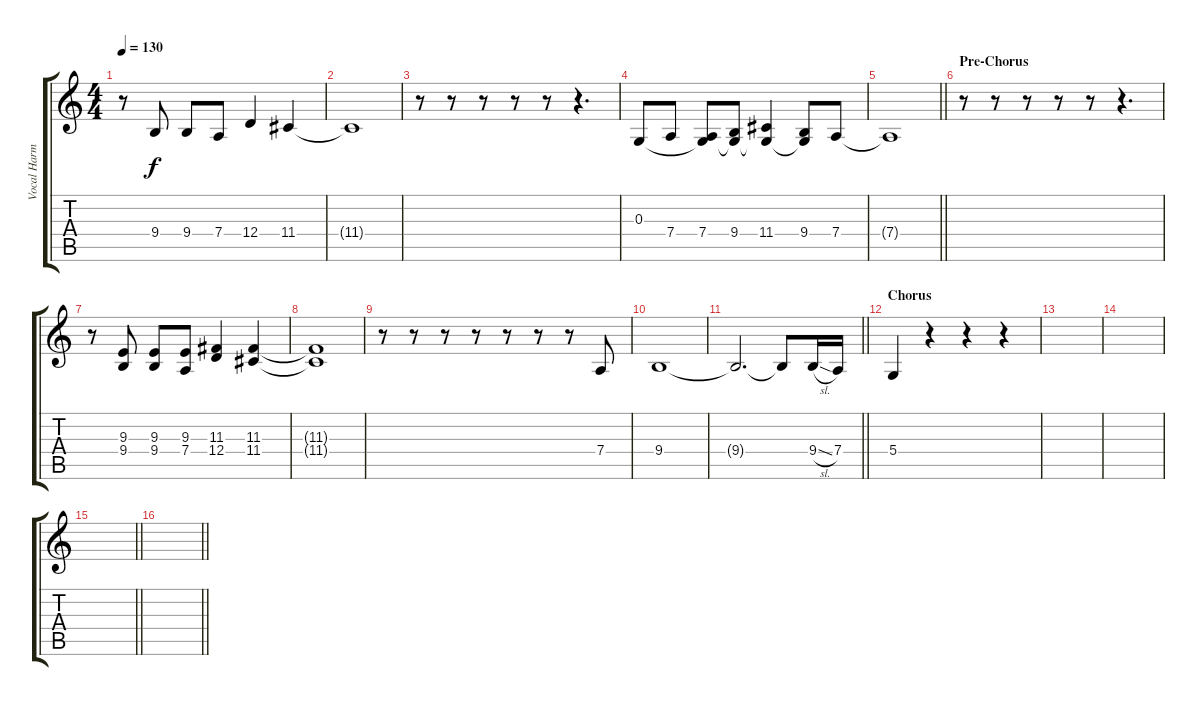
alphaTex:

\track ("Vocal Harmonies" "Vocal Harm") {instrument tenorsax}
\staff {score tabs}
\tuning (E4 B3 G3 D3 A2 E2) {hide}
\ts (4 4)
\tempo 130
\clef g2
\ks c
r.8{dy f} 9.4.8 9.4.8 7.4.8 12.4.4 11.4.4 |
11.4{t}.1 |
r.8 r.8 r.8 r.8 r.8 r.4{d} |
0.3.8 7.4.8 (0.3{t} 7.4).8 (0.3{t} 9.4).8 (0.3{t} 11.4).4 (0.3{t} 9.4).8 7.4.8 |
\barLineRight lightlight
7.4{t}.1 |
\section ("" "Pre-Chorus")
r.8 r.8 r.8 r.8 r.8 r.4{d} |
r.8 (9.3 9.4).8 (9.3 9.4).8 (9.3 7.4).8 (11.3 12.4).4 (11.3 11.4).4 |
(11.3{t} 11.4{t}).1 |
r.8 r.8 r.8 r.8 r.8 r.8 r.8 7.4.8 |
9.4.1 |
\barLineRight lightlight
9.4{t}.2{d} 9.4{t}.8 9.4{sl}.16 7.4.16 |
\section ("" "Chorus")
5.4.4 r.4 r.4 r.4 |
|
|
\barLineRight lightlight
|
\barLineRight lightlight
